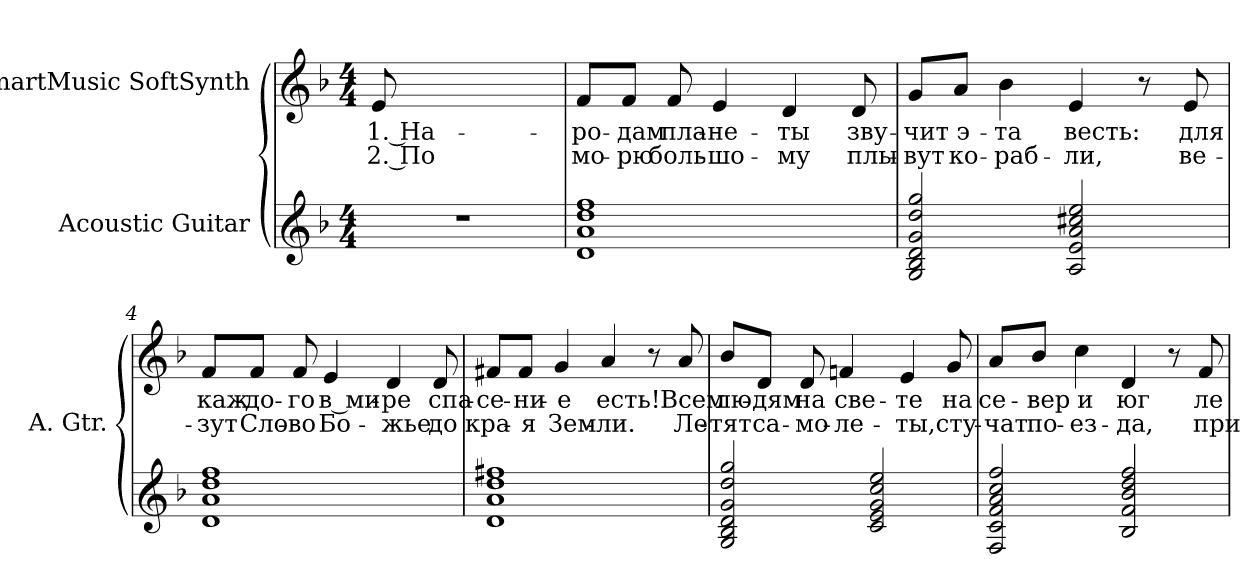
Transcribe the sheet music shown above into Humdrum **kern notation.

**kern	**kern	**text	**text
*part2	*part1	*part1	*part1
*staff2	*staff1	*staff1	*staff1
*I"Acoustic Guitar	*I"SmartMusic SoftSynth	*	*
*I'A. Gtr.	*	*	*
!!LO:PB:g=z
*clefG2	*clefG2	*	*
*ITrd7c12	*	*	*
*k[b-]	*k[b-]	*	*
*d:	*d:	*	*
*M4/4	*M4/4	*	*
=1	=1	=1	=1
!LO:N:vis=1	!	!	!
!	!	!LO:LY:b:color=#000000	!LO:LY:b:color=#000000
1r	8ei/	1. На-	2. По
.	2..ryy	.	.
=2	=2	=2	=2
!	!	!LO:LY:b:color=#000000	!LO:LY:b:color=#000000
1Di 1Ai 1di 1fi	8fi/L	-ро-	мо-
!	!	!LO:LY:b:color=#000000	!LO:LY:b:color=#000000
.	8fi/J	-дам	-рю
!	!	!LO:LY:b:color=#000000	!LO:LY:b:color=#000000
.	8fi/	пла-	боль-
!	!	!LO:LY:b:color=#000000	!LO:LY:b:color=#000000
.	4ei/	-не-	-шо-
!	!	!LO:LY:b:color=#000000	!LO:LY:b:color=#000000
.	4di/	-ты	-му
!	!	!LO:LY:b:color=#000000	!LO:LY:b:color=#000000
.	8di/	зву-	плы-
=3	=3	=3	=3
!	!	!LO:LY:b:color=#000000	!LO:LY:b:color=#000000
2GGi/ 2BB-i 2Di 2Gi 2di 2gi	8gi/L	-чит	-вут
!	!	!LO:LY:b:color=#000000	!LO:LY:b:color=#000000
.	8ai/J	э-	ко-
!	!	!LO:LY:b:color=#000000	!LO:LY:b:color=#000000
.	4b-i\	-та	-раб-
!	!	!LO:LY:b:color=#000000	!LO:LY:b:color=#000000
2AAi/ 2Ei 2Ai 2c#Xi 2ei	4ei/	весть:	-ли,
.	8r	.	.
!	!	!LO:LY:b:color=#000000	!LO:LY:b:color=#000000
.	8ei/	для	ве-
!!LO:LB:g=z
=4	=4	=4	=4
!	!	!LO:LY:b:color=#000000	!LO:LY:b:color=#000000
1Di 1Ai 1di 1fi	8fi/L	каж-	-зут
!	!	!LO:LY:b:color=#000000	!LO:LY:b:color=#000000
.	8fi/J	-до-	Сло-
!	!	!LO:LY:b:color=#000000	!LO:LY:b:color=#000000
.	8fi/	-го	-во
!	!	!LO:LY:b:color=#000000	!LO:LY:b:color=#000000
.	4ei/	в ми-	Бо-
!	!	!LO:LY:b:color=#000000	!LO:LY:b:color=#000000
.	4di/	-ре	-жье
!	!	!LO:LY:b:color=#000000	!LO:LY:b:color=#000000
.	8di/	спа-	до
=5	=5	=5	=5
!	!	!LO:LY:b:color=#000000	!LO:LY:b:color=#000000
1Di 1Ai 1di 1f#Xi	8f#Xi/L	-се-	кра-
!	!	!LO:LY:b:color=#000000	!LO:LY:b:color=#000000
.	8f#i/J	-ни-	-я
!	!	!LO:LY:b:color=#000000	!LO:LY:b:color=#000000
.	4gi/	-е	Зем-
!	!	!LO:LY:b:color=#000000	!LO:LY:b:color=#000000
.	4ai/	есть!	-ли.
.	8r	.	.
!	!	!LO:LY:b:color=#000000	!LO:LY:b:color=#000000
.	8ai/	Всем	Ле-
!!LO:LB:g=z
=6	=6	=6	=6
!	!	!LO:LY:b:color=#000000	!LO:LY:b:color=#000000
2GGi/ 2BB-i 2Di 2Gi 2di 2gi	8b-i/L	лю-	-тят
!	!	!LO:LY:b:color=#000000	!LO:LY:b:color=#000000
.	8di/J	-дям	са-
!	!	!LO:LY:b:color=#000000	!LO:LY:b:color=#000000
.	8di/	на	-мо-
!	!	!LO:LY:b:color=#000000	!LO:LY:b:color=#000000
.	4fni/	све-	-ле-
2Ci/ 2Ei 2Gi 2ci 2ei	.	.	.
!	!	!LO:LY:b:color=#000000	!LO:LY:b:color=#000000
.	4ei/	-те	-ты,
!	!	!LO:LY:b:color=#000000	!LO:LY:b:color=#000000
.	8gi/	на	сту-
=7	=7	=7	=7
!	!	!LO:LY:b:color=#000000	!LO:LY:b:color=#000000
2FFi/ 2Ci 2Fi 2Ai 2ci 2fi	8ai/L	се-	-чат
!	!	!LO:LY:b:color=#000000	!LO:LY:b:color=#000000
.	8b-i/J	-вер	по-
!	!	!LO:LY:b:color=#000000	!LO:LY:b:color=#000000
.	4cci\	и	-ез-
!	!	!LO:LY:b:color=#000000	!LO:LY:b:color=#000000
2BB-i/ 2Fi 2B-i 2di 2fi	4di/	юг	-да,
.	8r	.	.
!	!	!LO:LY:b:color=#000000	!LO:LY:b:color=#000000
.	8fi/	ле-	при-
=	=	=	=
*-	*-	*-	*-
